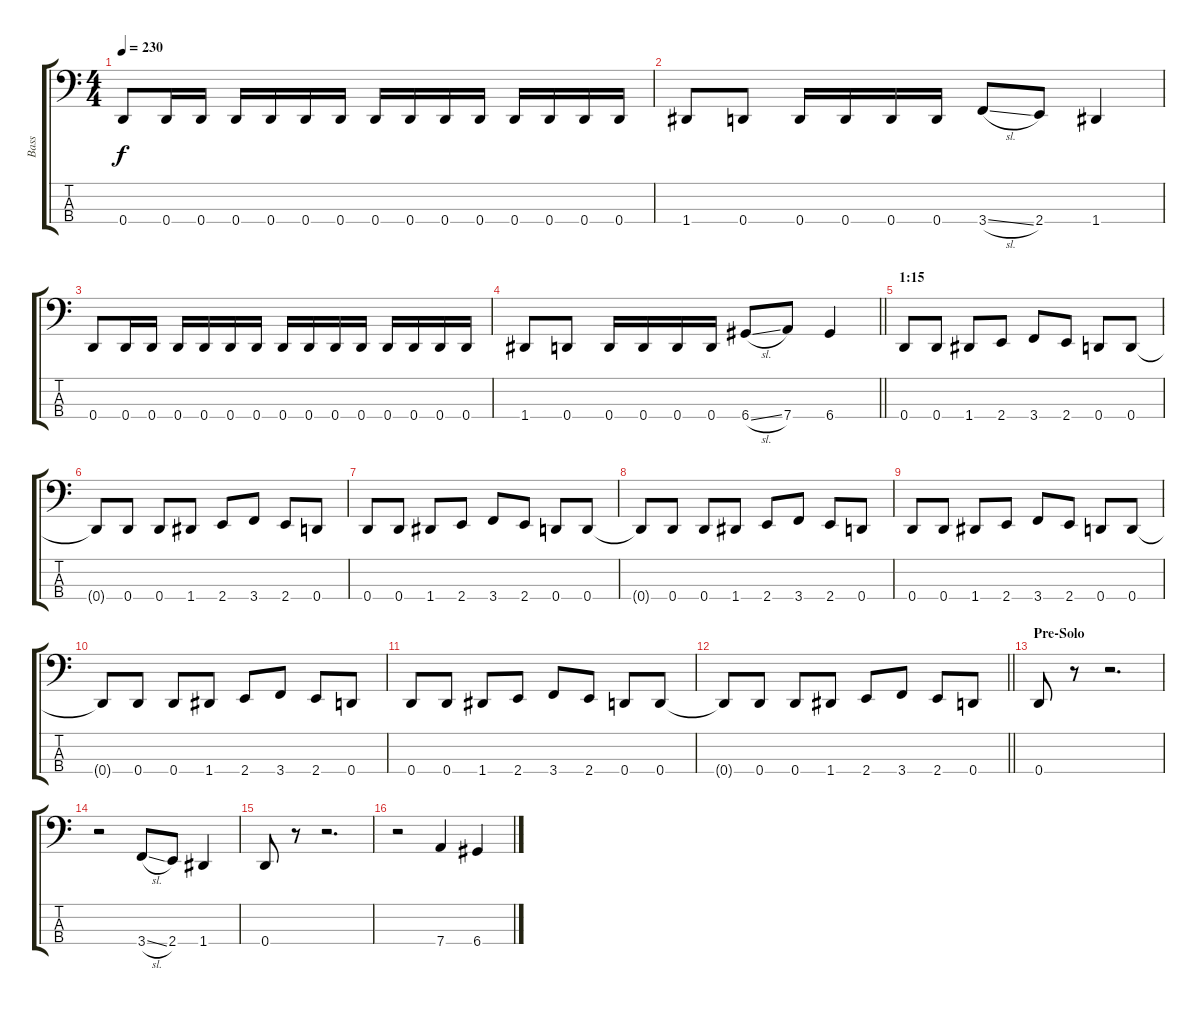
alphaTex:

\track ("Bass" "Bass") {instrument electricbasspick}
\staff {score tabs}
\tuning (F2 C2 G1 D1) {hide}
\ts (4 4)
\tempo 230
\clef f4
\ks c
0.4.8{dy f} 0.4.16 0.4.16 0.4.16 0.4.16 0.4.16 0.4.16 0.4.16 0.4.16 0.4.16 0.4.16 0.4.16 0.4.16 0.4.16 0.4.16 |
1.4.8 0.4.8 0.4.16 0.4.16 0.4.16 0.4.16 3.4{sl}.8 2.4.8 1.4.4 |
0.4.8 0.4.16 0.4.16 0.4.16 0.4.16 0.4.16 0.4.16 0.4.16 0.4.16 0.4.16 0.4.16 0.4.16 0.4.16 0.4.16 0.4.16 |
\barLineRight lightlight
1.4.8 0.4.8 0.4.16 0.4.16 0.4.16 0.4.16 6.4{sl}.8 7.4.8 6.4.4 |
\section ("" "1:15")
0.4.8 0.4.8 1.4.8 2.4.8 3.4.8 2.4.8 0.4.8 0.4.8 |
0.4{t}.8 0.4.8 0.4.8 1.4.8 2.4.8 3.4.8 2.4.8 0.4.8 |
0.4.8 0.4.8 1.4.8 2.4.8 3.4.8 2.4.8 0.4.8 0.4.8 |
0.4{t}.8 0.4.8 0.4.8 1.4.8 2.4.8 3.4.8 2.4.8 0.4.8 |
0.4.8 0.4.8 1.4.8 2.4.8 3.4.8 2.4.8 0.4.8 0.4.8 |
0.4{t}.8 0.4.8 0.4.8 1.4.8 2.4.8 3.4.8 2.4.8 0.4.8 |
0.4.8 0.4.8 1.4.8 2.4.8 3.4.8 2.4.8 0.4.8 0.4.8 |
\barLineRight lightlight
0.4{t}.8 0.4.8 0.4.8 1.4.8 2.4.8 3.4.8 2.4.8 0.4.8 |
\section ("" "Pre-Solo")
0.4.8 r.8 r.2{d} |
r.2 3.4{sl}.8 2.4.8 1.4.4 |
0.4.8 r.8 r.2{d} |
r.2 7.4.4 6.4.4
